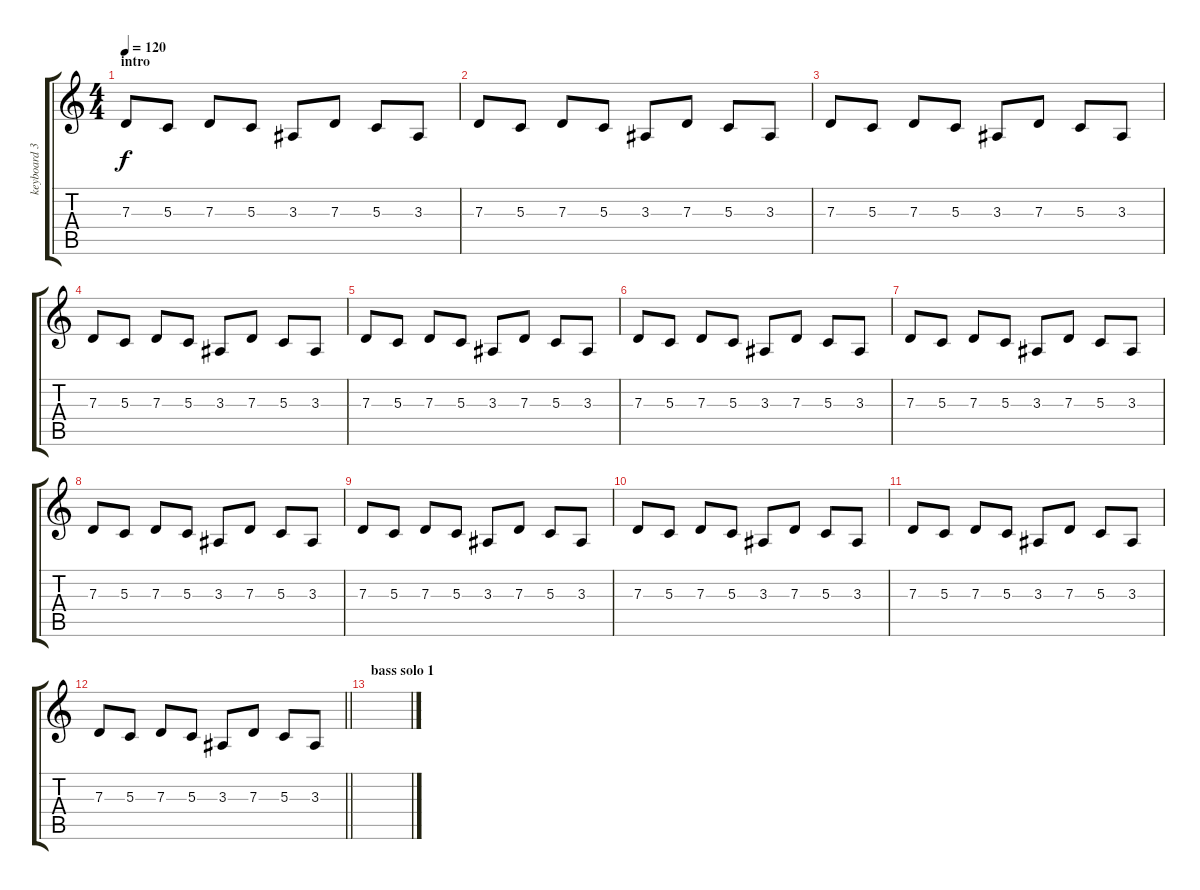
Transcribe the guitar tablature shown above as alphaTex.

\track ("keyboard 3" "keyboard 3") {instrument electricpiano1}
\staff {score tabs}
\tuning (E4 B3 G3 D3 A2 E2) {hide}
\ts (4 4)
\section ("" "intro ")
\tempo 120
\clef g2
\ks c
7.3.8{dy f balance 0 instrument electricpiano1} 5.3.8 7.3.8 5.3.8 3.3.8 7.3.8 5.3.8 3.3.8 |
7.3.8 5.3.8 7.3.8 5.3.8 3.3.8 7.3.8 5.3.8 3.3.8 |
7.3.8 5.3.8 7.3.8 5.3.8 3.3.8 7.3.8 5.3.8 3.3.8 |
7.3.8 5.3.8 7.3.8 5.3.8 3.3.8 7.3.8 5.3.8 3.3.8 |
7.3.8{balance 16} 5.3.8 7.3.8 5.3.8 3.3.8 7.3.8 5.3.8 3.3.8 |
7.3.8 5.3.8 7.3.8 5.3.8 3.3.8 7.3.8 5.3.8 3.3.8 |
7.3.8 5.3.8 7.3.8 5.3.8 3.3.8 7.3.8 5.3.8 3.3.8 |
7.3.8 5.3.8 7.3.8 5.3.8 3.3.8 7.3.8 5.3.8 3.3.8 |
7.3.8{balance 0} 5.3.8 7.3.8 5.3.8 3.3.8 7.3.8 5.3.8 3.3.8 |
7.3.8 5.3.8 7.3.8 5.3.8 3.3.8 7.3.8 5.3.8 3.3.8 |
7.3.8 5.3.8 7.3.8 5.3.8 3.3.8 7.3.8 5.3.8 3.3.8 |
\barLineRight lightlight
7.3.8 5.3.8 7.3.8 5.3.8 3.3.8 7.3.8 5.3.8 3.3.8 |
\section ("" "bass solo 1")
